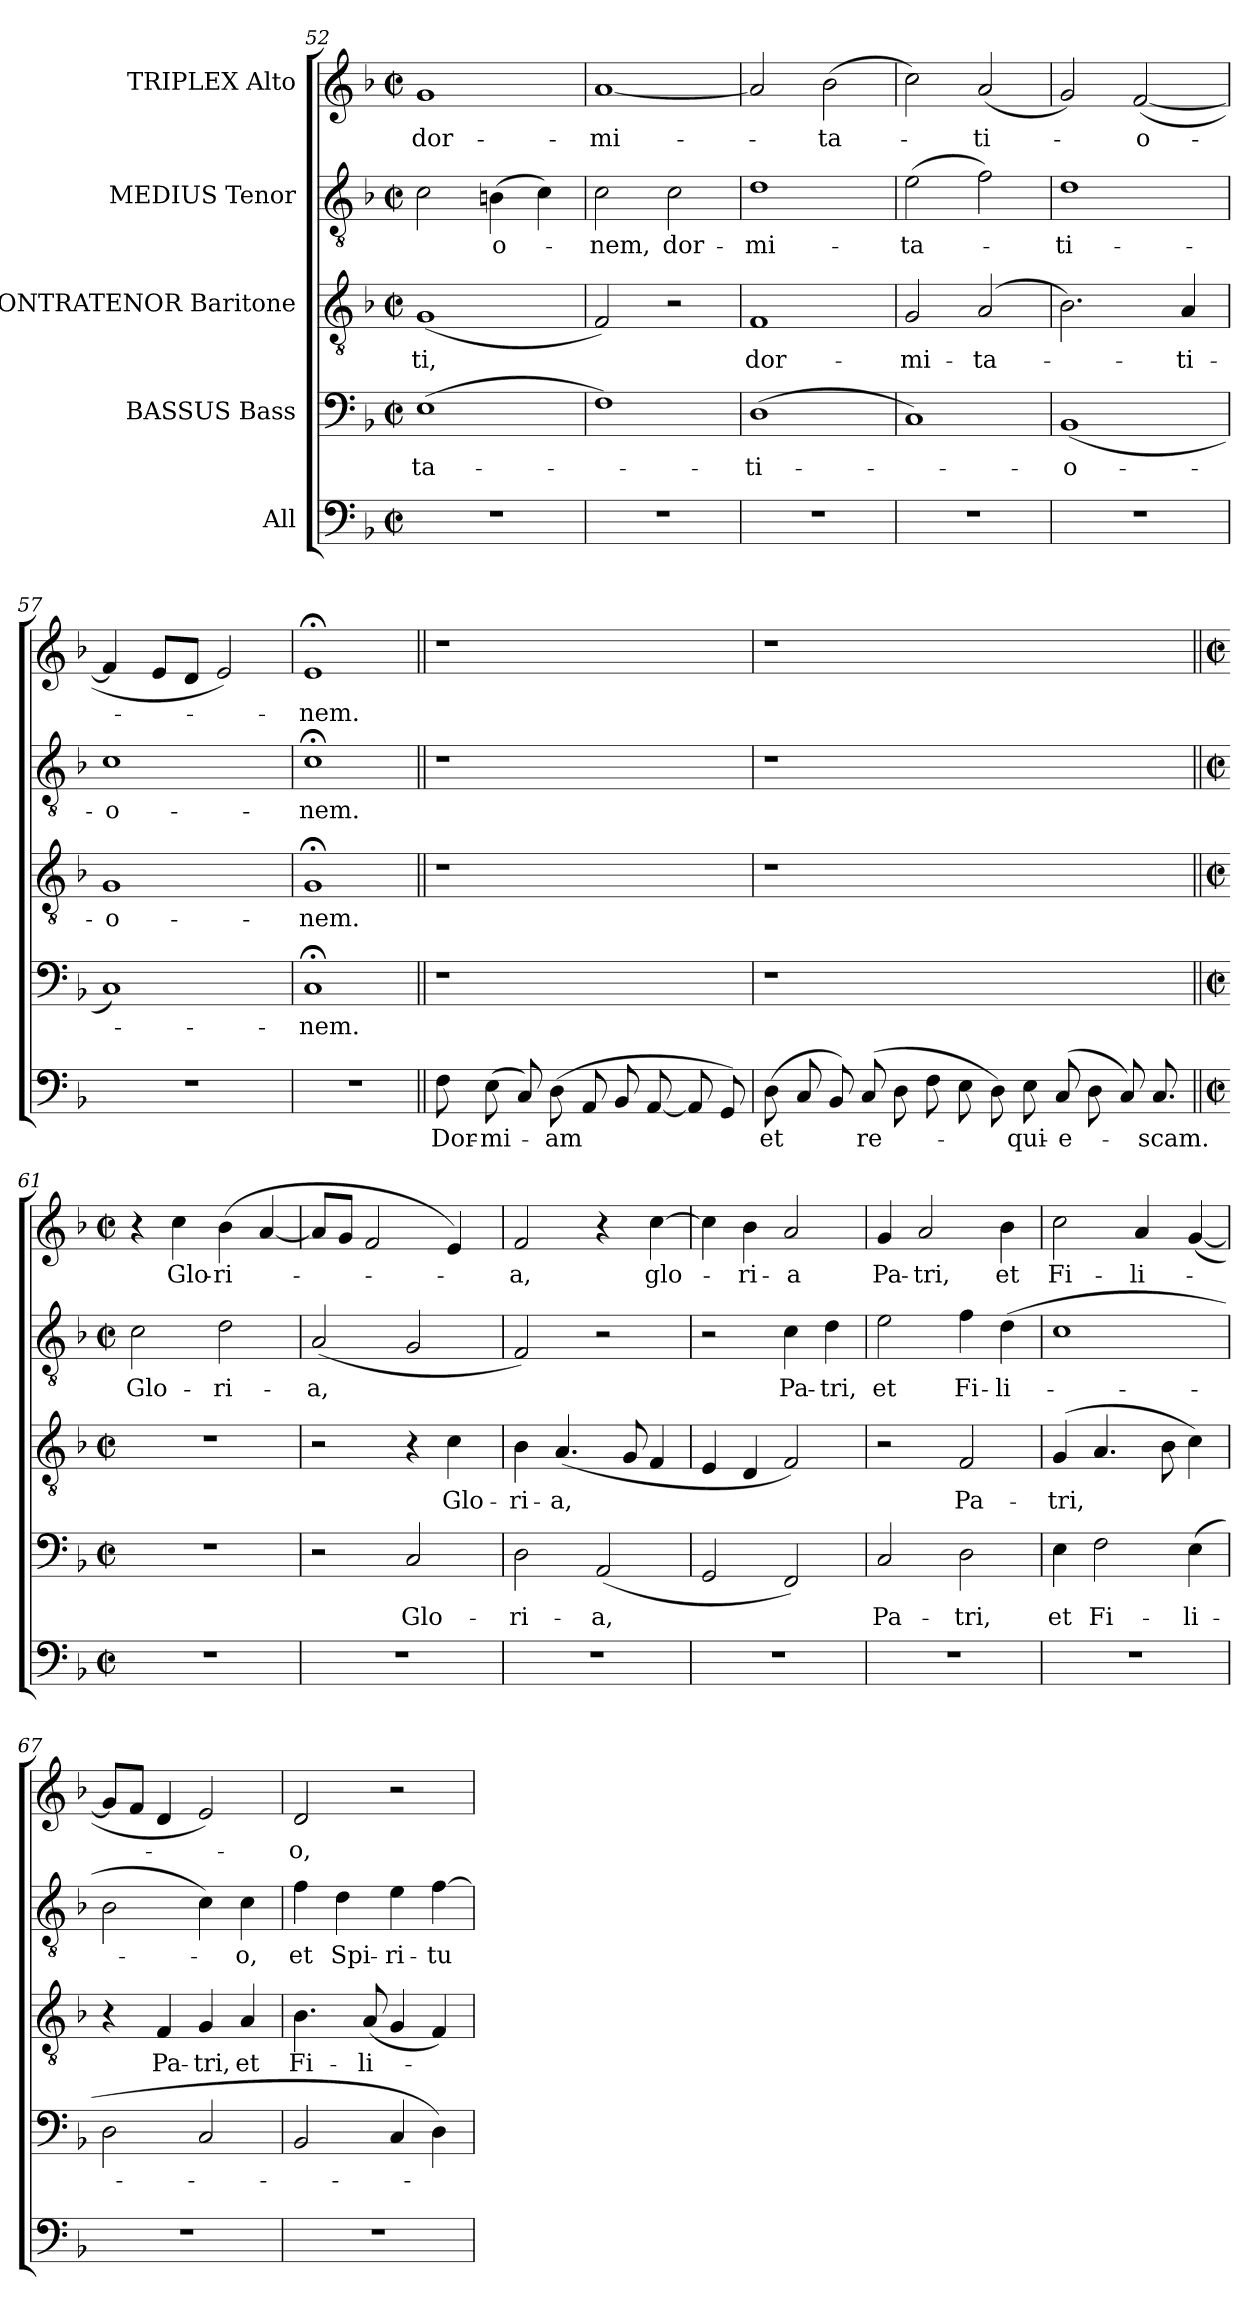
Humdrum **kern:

**kern	**text	**kern	**text	**kern	**text	**kern	**text	**kern	**text
*part5	*part5	*part4	*part4	*part3	*part3	*part2	*part2	*part1	*part1
*staff5	*staff5	*staff4	*staff4	*staff3	*staff3	*staff2	*staff2	*staff1	*staff1
*I"All	*	*I"BASSUS Bass	*	*I"CONTRATENOR Baritone	*	*I"MEDIUS Tenor	*	*I"TRIPLEX Alto	*
*clefF4	*	*clefF4	*	*clefGv2	*	*clefGv2	*	*clefG2	*
*k[b-]	*	*k[b-]	*	*k[b-]	*	*k[b-]	*	*k[b-]	*
*F:	*	*F:	*	*F:	*	*F:	*	*F:	*
*M2/2	*	*M2/2	*	*M2/2	*	*M2/2	*	*M2/2	*
*met(c|)	*	*met(c|)	*	*met(c|)	*	*met(c|)	*	*met(c|)	*
=52	=52	=52	=52	=52	=52	=52	=52	=52	=52
!	!	!	!LO:LY:b	!	!LO:LY:b	!	!	!	!LO:LY:b
1r	.	(>1E	-ta-	(<1G	-ti,	2c\	.	1g	dor-
!	!	!	!	!	!	!	!LO:LY:b	!	!
.	.	.	.	.	.	(>4Bn\	-o-	.	.
.	.	.	.	.	.	4c\)	.	.	.
=53	=53	=53	=53	=53	=53	=53	=53	=53	=53
!	!	!	!	!	!	!	!LO:LY:b	!	!LO:LY:b
1r	.	1F)	.	2F/)	.	2c\	-nem,	[1a	-mi-
!	!	!	!	!	!	!	!LO:LY:b	!	!
.	.	.	.	2r	.	2c\	dor-	.	.
!!LO:PB:g=z
=54	=54	=54	=54	=54	=54	=54	=54	=54	=54
!	!	!	!LO:LY:b	!	!LO:LY:b	!	!LO:LY:b	!	!
1r	.	(>1D	-ti-	1F	dor-	1d	-mi-	2a/]	.
!	!	!	!	!	!	!	!	!	!LO:LY:b
.	.	.	.	.	.	.	.	(>2b-\	-ta-
=55	=55	=55	=55	=55	=55	=55	=55	=55	=55
!	!	!	!	!	!LO:LY:b	!	!LO:LY:b	!	!
1r	.	1C)	.	2G/	-mi-	(>2e\	-ta-	2cc\)	.
!	!	!	!	!	!LO:LY:b	!	!	!	!LO:LY:b
.	.	.	.	(>2A/	-ta-	2f\)	.	(<2a/	-ti-
=56	=56	=56	=56	=56	=56	=56	=56	=56	=56
!	!	!	!LO:LY:b	!	!	!	!LO:LY:b	!	!
1r	.	(<1BB-	-o-	2.B-\)	.	1d	-ti-	2g/)	.
!	!	!	!	!	!	!	!	!	!LO:LY:b
.	.	.	.	.	.	.	.	(<[2f/	-o-
!	!	!	!	!	!LO:LY:b	!	!	!	!
.	.	.	.	4A/	-ti-	.	.	.	.
=57	=57	=57	=57	=57	=57	=57	=57	=57	=57
!	!	!	!	!	!LO:LY:b	!	!LO:LY:b	!	!
1r	.	1C)	.	1G	-o-	1c	-o-	4f/]	.
.	.	.	.	.	.	.	.	8e/L	.
.	.	.	.	.	.	.	.	8d/J	.
.	.	.	.	.	.	.	.	2e/)	.
=58	=58	=58	=58	=58	=58	=58	=58	=58	=58
!	!	!	!LO:LY:b	!	!LO:LY:b	!	!LO:LY:b	!	!LO:LY:b
1r	.	1C;<	-nem.	1G;<	-nem.	1c;<	-nem.	1e;<	-nem.
!!LO:LB:g=z
=59||	=59||	=59||	=59||	=59||	=59||	=59||	=59||	=59||	=59||
!	!LO:LY:b	!	!	!	!	!	!	!	!
8F	Dor-	1r	.	1r	.	1r	.	1r	.
!	!LO:LY:b	!	!	!	!	!	!	!	!
(>8E	-mi-	.	.	.	.	.	.	.	.
8C)	.	.	.	.	.	.	.	.	.
!	!LO:LY:b	!	!	!	!	!	!	!	!
(>8D	-am	.	.	.	.	.	.	.	.
8AA	.	.	.	.	.	.	.	.	.
8BB-	.	.	.	.	.	.	.	.	.
[8AA	.	.	.	.	.	.	.	.	.
8AA]	.	.	.	.	.	.	.	.	.
8GG)	.	8ryy	.	8ryy	.	8ryy	.	8ryy	.
=60	=60	=60	=60	=60	=60	=60	=60	=60	=60
!	!LO:LY:b	!	!	!	!	!	!	!	!
(>8D	et	1r	.	1r	.	1r	.	1r	.
8C	.	.	.	.	.	.	.	.	.
8BB-)	.	.	.	.	.	.	.	.	.
!	!LO:LY:b	!	!	!	!	!	!	!	!
(>8C	re-	.	.	.	.	.	.	.	.
8D	.	.	.	.	.	.	.	.	.
8F	.	.	.	.	.	.	.	.	.
8E	.	.	.	.	.	.	.	.	.
8D)	.	.	.	.	.	.	.	.	.
!	!LO:LY:b	!	!	!	!	!	!	!	!
8E	-qui-	2ryy	.	2ryy	.	2ryy	.	2ryy	.
!	!LO:LY:b	!	!	!	!	!	!	!	!
(>8C	-e-	.	.	.	.	.	.	.	.
8D	.	.	.	.	.	.	.	.	.
8C)	.	.	.	.	.	.	.	.	.
!	!LO:LY:b	!	!	!	!	!	!	!	!
8.C	-scam.	8.ryy	.	8.ryy	.	8.ryy	.	8.ryy	.
!!LO:LB:g=z
=61||	=61||	=61||	=61||	=61||	=61||	=61||	=61||	=61||	=61||
*M2/2	*	*M2/2	*	*M2/2	*	*M2/2	*	*M2/2	*
*met(c|)	*	*met(c|)	*	*met(c|)	*	*met(c|)	*	*met(c|)	*
!	!	!	!	!	!	!	!LO:LY:b	!	!
1r	.	1r	.	1r	.	2c\	Glo-	4r	.
!	!	!	!	!	!	!	!	!	!LO:LY:b
.	.	.	.	.	.	.	.	4cc\	Glo-
!	!	!	!	!	!	!	!LO:LY:b	!	!LO:LY:b
.	.	.	.	.	.	2d\	-ri-	(>4b-\	-ri-
.	.	.	.	.	.	.	.	[4a/	.
=62	=62	=62	=62	=62	=62	=62	=62	=62	=62
!	!	!	!	!	!	!	!LO:LY:b	!	!
1r	.	2r	.	2r	.	(<2A/	-a,	8a/L]	.
.	.	.	.	.	.	.	.	8g/J	.
.	.	.	.	.	.	.	.	2f/	.
!	!	!	!LO:LY:b	!	!	!	!	!	!
.	.	2C/	Glo-	4r	.	2G/	.	.	.
!	!	!	!	!	!LO:LY:b	!	!	!	!
.	.	.	.	4c\	Glo-	.	.	4e/)	.
=63	=63	=63	=63	=63	=63	=63	=63	=63	=63
!	!	!	!LO:LY:b	!	!LO:LY:b	!	!	!	!LO:LY:b
1r	.	2D\	-ri-	4B-\	-ri-	2F/)	.	2f/	-a,
!	!	!	!	!	!LO:LY:b	!	!	!	!
.	.	.	.	(<4.A/	-a,	.	.	.	.
!	!	!	!LO:LY:b	!	!	!	!	!	!
.	.	(<2AA/	-a,	.	.	2r	.	4r	.
.	.	.	.	8G/	.	.	.	.	.
!	!	!	!	!	!	!	!	!	!LO:LY:b
.	.	.	.	4F/	.	.	.	[4cc\	glo-
=64	=64	=64	=64	=64	=64	=64	=64	=64	=64
1r	.	2GG/	.	4E/	.	2r	.	4cc\]	.
!	!	!	!	!	!	!	!	!	!LO:LY:b
.	.	.	.	4D/	.	.	.	4b-\	-ri-
!	!	!	!	!	!	!	!LO:LY:b	!	!LO:LY:b
.	.	2FF/)	.	2F/)	.	4c\	Pa-	2a/	-a
!	!	!	!	!	!	!	!LO:LY:b	!	!
.	.	.	.	.	.	4d\	-tri,	.	.
=65	=65	=65	=65	=65	=65	=65	=65	=65	=65
!	!	!	!LO:LY:b	!	!	!	!LO:LY:b	!	!LO:LY:b
1r	.	2C/	Pa-	2r	.	2e\	et	4g/	Pa-
!	!	!	!	!	!	!	!	!	!LO:LY:b
.	.	.	.	.	.	.	.	2a/	-tri,
!	!	!	!LO:LY:b	!	!LO:LY:b	!	!LO:LY:b	!	!
.	.	2D\	-tri,	2F/	Pa-	4f\	Fi-	.	.
!	!	!	!	!	!	!	!LO:LY:b	!	!LO:LY:b
.	.	.	.	.	.	(>4d\	-li-	4b-\	et
=66	=66	=66	=66	=66	=66	=66	=66	=66	=66
!	!	!	!LO:LY:b	!	!LO:LY:b	!	!	!	!LO:LY:b
1r	.	4E\	et	(>4G/	-tri,	1c	.	2cc\	Fi-
!	!	!	!LO:LY:b	!	!	!	!	!	!
.	.	2F\	Fi-	4.A/	.	.	.	.	.
!	!	!	!	!	!	!	!	!	!LO:LY:b
.	.	.	.	.	.	.	.	4a/	-li-
.	.	.	.	8B-\	.	.	.	.	.
!	!	!	!LO:LY:b	!	!	!	!	!	!
.	.	(>4E\	-li-	4c\)	.	.	.	(<[4g/	.
=67	=67	=67	=67	=67	=67	=67	=67	=67	=67
1r	.	2D\	.	4r	.	2B-\	.	8g/L]	.
.	.	.	.	.	.	.	.	8f/J	.
!	!	!	!	!	!LO:LY:b	!	!	!	!
.	.	.	.	4F/	Pa-	.	.	4d/	.
!	!	!	!	!	!LO:LY:b	!	!	!	!
.	.	2C/	.	4G/	-tri,	4c\)	.	2e/)	.
!	!	!	!	!	!LO:LY:b	!	!LO:LY:b	!	!
.	.	.	.	4A/	et	4c\	-o,	.	.
!!LO:PB:g=z
=68	=68	=68	=68	=68	=68	=68	=68	=68	=68
!	!	!	!	!	!LO:LY:b	!	!LO:LY:b	!	!LO:LY:b
1r	.	2BB-/	.	4.B-\	Fi-	4f\	et	2d/	-o,
!	!	!	!	!	!	!	!LO:LY:b	!	!
.	.	.	.	.	.	4d\	Spi-	.	.
!	!	!	!	!	!LO:LY:b	!	!	!	!
.	.	.	.	(<8A/	-li-	.	.	.	.
!	!	!	!	!	!	!	!LO:LY:b	!	!
.	.	4C/	.	4G/	.	4e\	-ri-	2r	.
!	!	!	!	!	!	!	!LO:LY:b	!	!
.	.	4D\)	.	4F/)	.	[4f\	-tu-	.	.
=	=	=	=	=	=	=	=	=	=
*-	*-	*-	*-	*-	*-	*-	*-	*-	*-
